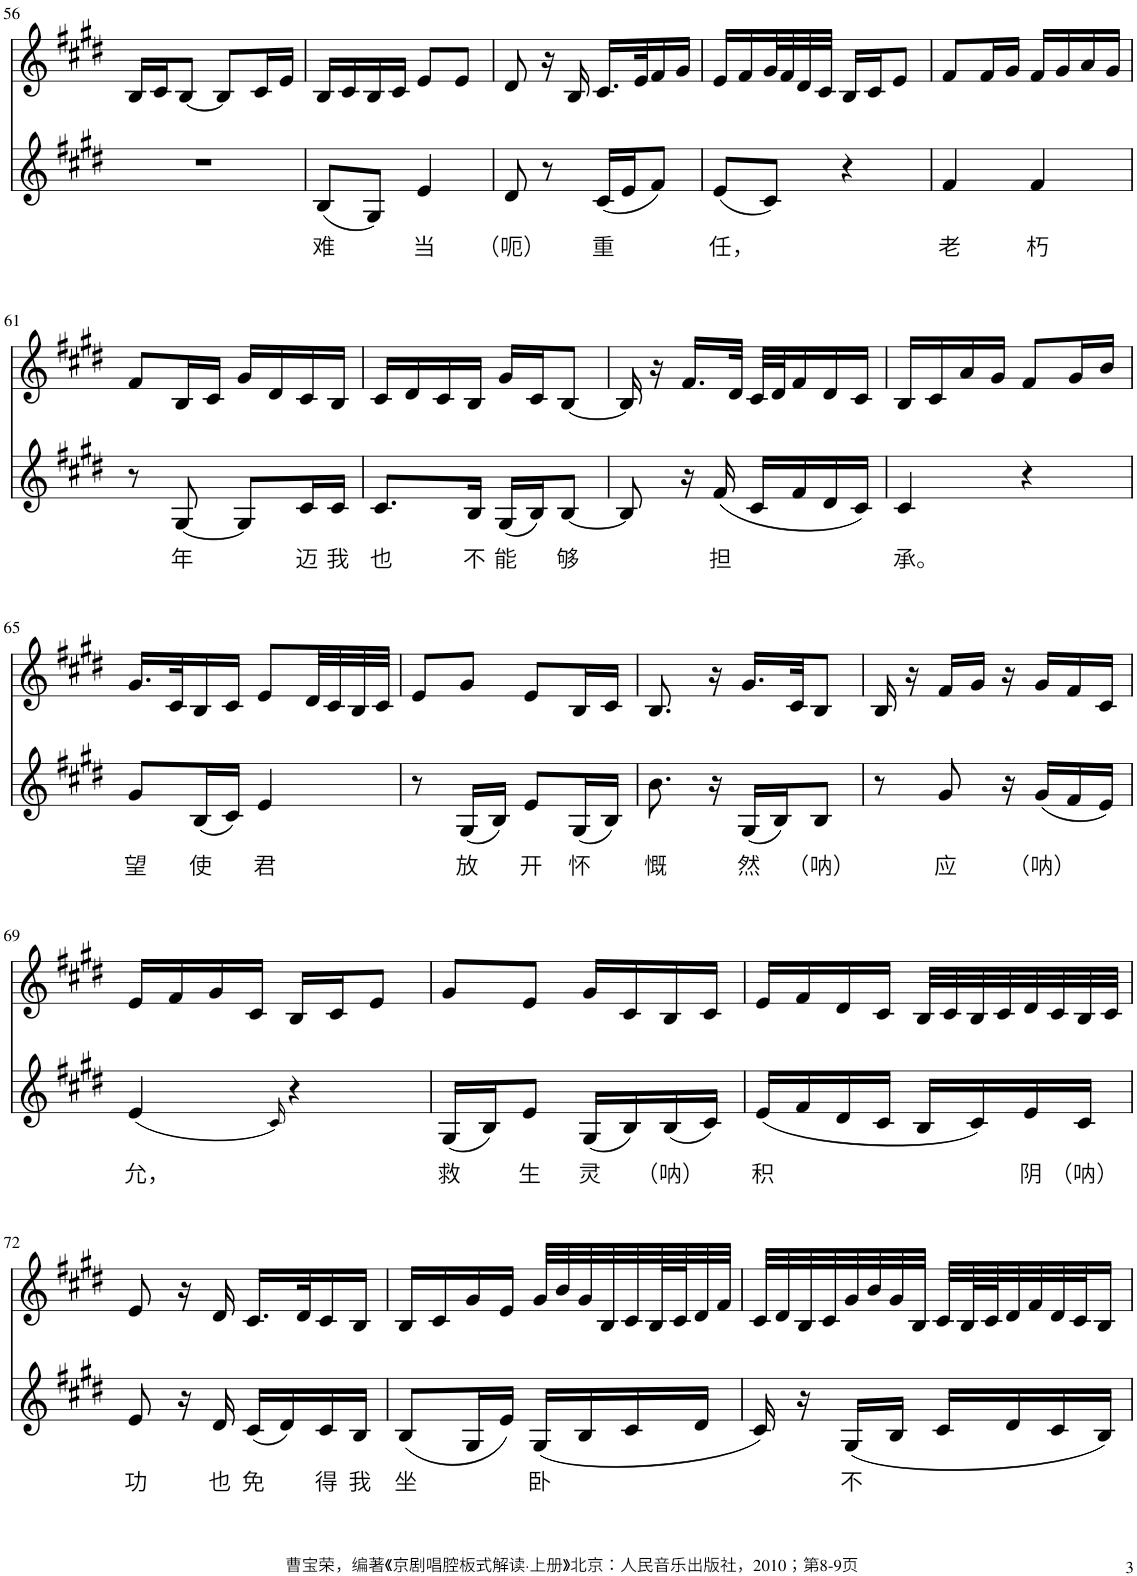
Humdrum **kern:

**kern	**text	**kern
*part2	*part2	*part1
*staff2	*staff2	*staff1
*I"Piano	*	*I"Piano
*I'Pno	*	*I'Pno
!!LO:PB:g=z
*clefG2	*	*clefG2
*k[f#c#g#d#]	*	*k[f#c#g#d#]
*M2/4	*	*M2/4
=56	=56	=56
2r	.	16B/LL
.	.	16c#/J
.	.	[8B/J
.	.	8B/L]
.	.	16c#/L
.	.	16e/JJ
=57	=57	=57
!	!LO:LY:b	!
(8B/L	难	16B/LL
.	.	16c#/
8G#/J)	.	16B/
.	.	16c#/JJ
!	!LO:LY:b	!
4e/	当	8e/L
.	.	8e/J
=58	=58	=58
!	!LO:LY:b	!
8d#/	（呃）	8d#/
8r	.	16r
.	.	16B/
!	!LO:LY:b	!
(16c#/LL	重	16.c#/LL
16e/J	.	.
.	.	32e/K
8f#/J)	.	16f#/
.	.	16g#/JJ
=59	=59	=59
!	!LO:LY:b	!
(8e/L	任，	16e/LL
.	.	16f#/
8c#/J)	.	32g#/L
.	.	32f#/
.	.	32d#/
.	.	32c#/JJJ
4r	.	16B/LL
.	.	16c#/J
.	.	8e/J
=60	=60	=60
!	!LO:LY:b	!
4f#/	老	8f#/L
.	.	16f#/L
.	.	16g#/JJ
!	!LO:LY:b	!
4f#/	朽	16f#/LL
.	.	16g#/
.	.	16a/
.	.	16g#/JJ
!!LO:LB:g=z
=61	=61	=61
8r	.	8f#/L
!	!LO:LY:b	!
[8G#/	年	16B/L
.	.	16c#/JJ
8G#/L]	.	16g#/LL
.	.	16d#/
!	!LO:LY:b	!
16c#/L	迈	16c#/
!	!LO:LY:b	!
16c#/JJ	我	16B/JJ
=62	=62	=62
!	!LO:LY:b	!
8.c#/L	也	16c#/LL
.	.	16d#/
.	.	16c#/
!	!LO:LY:b	!
16B/Jk	不	16B/JJ
!	!LO:LY:b	!
(16G#/LL	能	16g#/LL
16B/J)	.	16c#/J
!	!LO:LY:b	!
[8B/J	够	[8B/J
=63	=63	=63
8B/]	.	16B/]
.	.	16r
16r	.	16.f#/LL
!	!LO:LY:b	!
(16f#/	担	.
.	.	32d#/JJk
16c#/LL	.	32c#/LLL
.	.	32d#/J
16f#/	.	16f#/
16d#/	.	16d#/
16c#/JJ)	.	16c#/JJ
=64	=64	=64
!	!LO:LY:b	!
4c#/	承。	16B/LL
.	.	16c#/
.	.	16a/
.	.	16g#/JJ
4r	.	8f#/L
.	.	16g#/L
.	.	16b/JJ
!!LO:LB:g=z
=65	=65	=65
!	!LO:LY:b	!
8g#/L	望	16.g#/LL
.	.	32c#/K
!	!LO:LY:b	!
(16B/L	使	16B/
16c#/JJ)	.	16c#/JJ
!	!LO:LY:b	!
4e/	君	8e/L
.	.	32d#/LL
.	.	32c#/
.	.	32B/
.	.	32c#/JJJ
=66	=66	=66
8r	.	8e/L
!	!LO:LY:b	!
(16G#/LL	放	8g#/J
16B/JJ)	.	.
!	!LO:LY:b	!
8e/L	开	8e/L
!	!LO:LY:b	!
(16G#/L	怀	16B/L
16B/JJ)	.	16c#/JJ
=67	=67	=67
!	!LO:LY:b	!
8.b\	慨	8.B/
16r	.	16r
!	!LO:LY:b	!
(16G#/LL	然	16.g#/LL
16B/J)	.	.
.	.	32c#/JK
!	!LO:LY:b	!
8B/J	（呐）	8B/J
=68	=68	=68
8r	.	16B/
.	.	16r
!	!LO:LY:b	!
8g#/	应	16f#/LL
.	.	16g#/JJ
16r	.	16r
!	!LO:LY:b	!
(16g#/LL	（呐）	16g#/LL
16f#/	.	16f#/
16e/JJ)	.	16c#/JJ
!!LO:LB:g=z
=69	=69	=69
!	!LO:LY:b	!
(4e/	允，	16e/LL
.	.	16f#/
.	.	16g#/
.	.	16c#/JJ
16qc#/)	.	.
4r	.	16B/LL
.	.	16c#/J
.	.	8e/J
=70	=70	=70
!	!LO:LY:b	!
(16G#/LL	救	8g#/L
16B/J)	.	.
!	!LO:LY:b	!
8e/J	生	8e/J
!	!LO:LY:b	!
(16G#/LL	灵	16g#/LL
16B/)	.	16c#/
!	!LO:LY:b	!
(16B/	（呐）	16B/
16c#/JJ)	.	16c#/JJ
=71	=71	=71
!	!LO:LY:b	!
(16e/LL	积	16e/LL
16f#/	.	16f#/
16d#/	.	16d#/
16c#/JJ	.	16c#/JJ
16B/LL	.	32B/LLL
.	.	32c#/
16c#/)	.	32B/
.	.	32c#/
!	!LO:LY:b	!
16e/	阴	32d#/
.	.	32c#/
!	!LO:LY:b	!
16c#/JJ	（呐）	32B/
.	.	32c#/JJJ
!!LO:LB:g=z
=72	=72	=72
!	!LO:LY:b	!
8e/	功	8e/
16r	.	16r
!	!LO:LY:b	!
16d#/	也	16d#/
!	!LO:LY:b	!
(16c#/LL	免	16.c#/LL
16d#/)	.	.
.	.	32d#/K
!	!LO:LY:b	!
16c#/	得	16c#/
!	!LO:LY:b	!
16B/JJ	我	16B/JJ
=73	=73	=73
!	!LO:LY:b	!
(8B/L	坐	16B/LL
.	.	16c#/
16G#/L	.	16g#/
16e/JJ)	.	16e/JJ
!	!LO:LY:b	!
(16G#/LL	卧	32g#/LLL
.	.	32b/
16B/	.	32g#/
.	.	32B/
16c#/	.	32c#/
.	.	64B/L
.	.	64c#/J
16d#/JJ	.	32d#/
.	.	32f#/JJJ
=74	=74	=74
16c#/)	.	32c#/LLL
.	.	32d#/
16r	.	32B/
.	.	32c#/
!	!LO:LY:b	!
(16G#/LL	不	32g#/
.	.	32b/
16B/JJ	.	32g#/
.	.	32B/JJJ
16c#/LL	.	32c#/LLL
.	.	64B/L
.	.	64c#/J
16d#/	.	32d#/
.	.	32f#/
16c#/	.	32d#/
.	.	32c#/J
16B/JJ)	.	16B/JJ
=	=	=
*-	*-	*-
